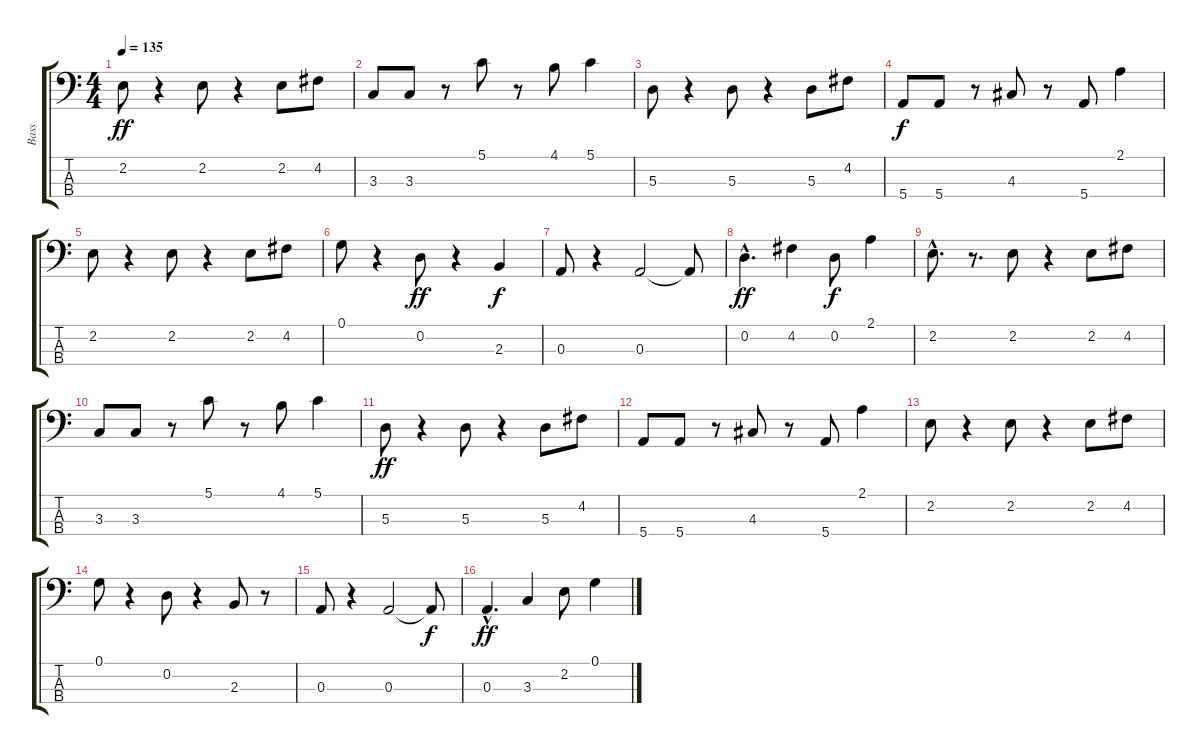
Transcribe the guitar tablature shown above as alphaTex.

\track ("Bass" "Bass") {instrument fretlessbass}
\staff {score tabs}
\tuning (G2 D2 A1 E1) {hide}
\ts (4 4)
\tempo 135
\clef f4
\ks c
2.2.8{dy ff} r.4 2.2.8 r.4 2.2.8 4.2.8 |
3.3.8 3.3.8 r.8 5.1.8 r.8 4.1.8 5.1.4 |
5.3.8 r.4 5.3.8 r.4 5.3.8 4.2.8 |
5.4.8{dy f} 5.4.8 r.8 4.3.8 r.8 5.4.8 2.1.4 |
2.2.8 r.4 2.2.8 r.4 2.2.8 4.2.8 |
0.1.8 r.4 0.2.8{dy ff} r.4 2.3.4{dy f} |
0.3.8 r.4 0.3.2 0.3{t}.8 |
0.2{hac}.4{d dy ff} 4.2.4 0.2.8{dy f} 2.1.4 |
2.2{hac}.8{d} r.8{d} 2.2.8 r.4 2.2.8 4.2.8 |
3.3.8 3.3.8 r.8 5.1.8 r.8 4.1.8 5.1.4 |
5.3.8{dy ff} r.4 5.3.8 r.4 5.3.8 4.2.8 |
5.4.8 5.4.8 r.8 4.3.8 r.8 5.4.8 2.1.4 |
2.2.8 r.4 2.2.8 r.4 2.2.8 4.2.8 |
0.1.8 r.4 0.2.8 r.4 2.3.8 r.8 |
0.3.8 r.4 0.3.2 0.3{t}.8{dy f} |
0.3{hac}.4{d dy ff} 3.3.4 2.2.8 0.1.4
